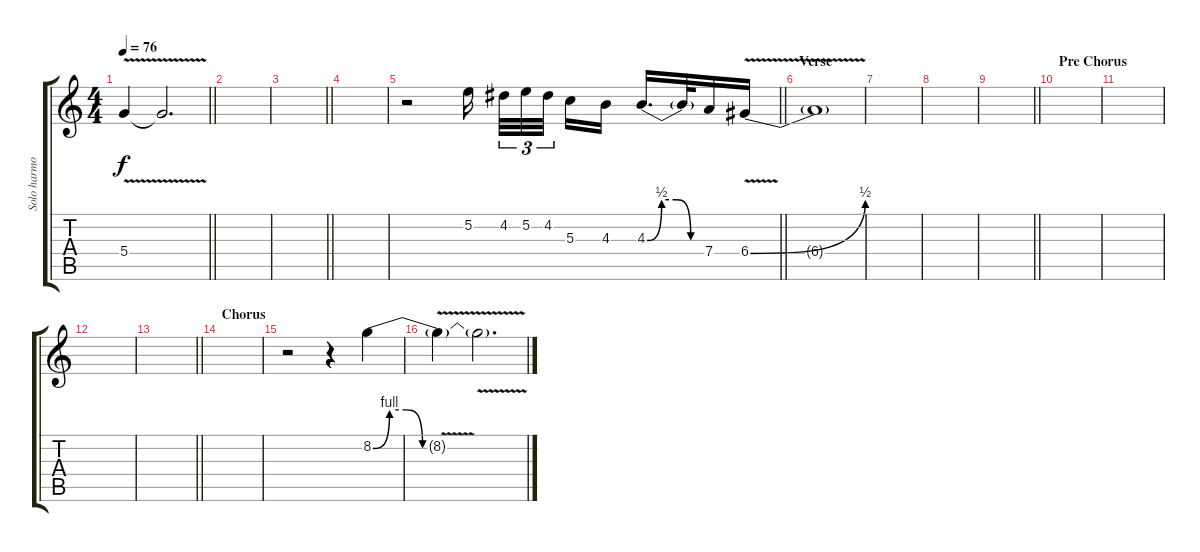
\track ("Solo harmony" "Solo harmo") {instrument distortionguitar}
\staff {score tabs}
\tuning (E4 B3 G3 D3 A2 E2) {hide}
\ts (4 4)
\tempo 76
\clef g2
\barLineRight lightlight
\ks c
5.4{v t}.4{dy f} 5.4{t}.2{d} |
\section ("" "")
|
\barLineRight lightlight
|
|
\barLineRight lightlight
r.2 5.2.16{beam splitsecondary} 4.2.32{tu (3 2)} 5.2.32{tu (3 2)} 4.2.32{tu (3 2) beam splitsecondary} 5.3.16 4.3.16 4.3{be (custom 0 0 15 2 30 2 45 0 60 0)}.16{d} 4.3{t}.32 7.4.16 6.4{be (bend 0 0 60 2) v}.16 |
\section ("" "Verse")
6.4{t}.1 |
|
|
\barLineRight lightlight
|
\section ("" "Pre Chorus")
|
|
|
\barLineRight lightlight
|
\section ("" "Chorus")
|
r.2 r.4 8.2{be (custom 0 0 15 4 30 4 45 0 60 0)}.4 |
8.2{v t}.4 8.2{t}.2{d}
